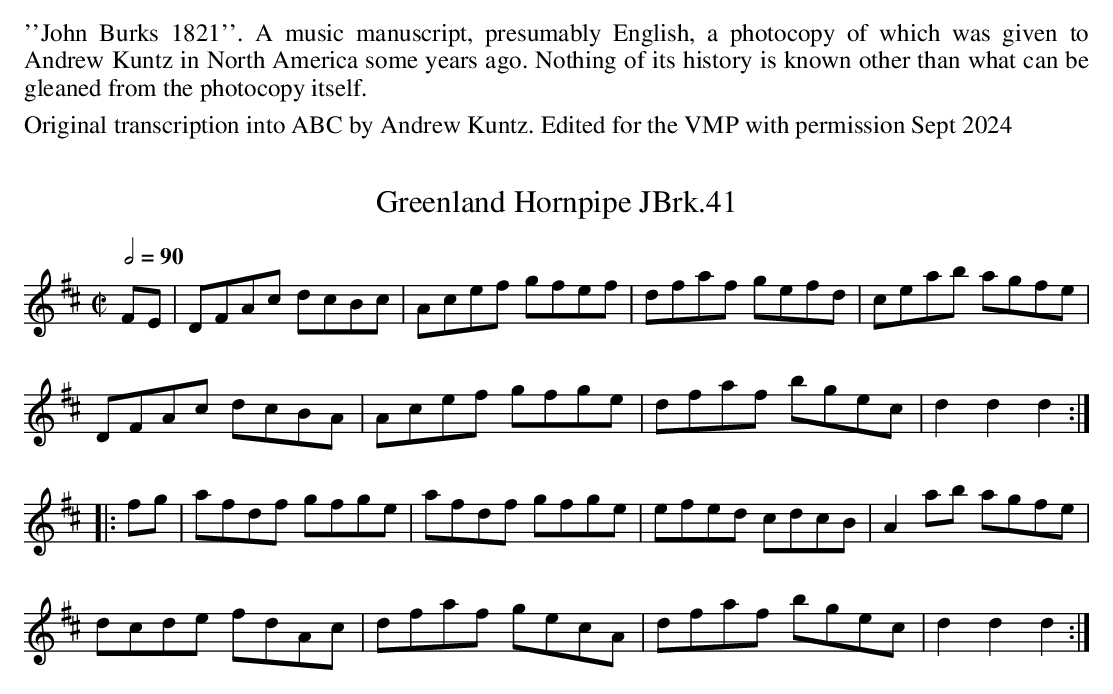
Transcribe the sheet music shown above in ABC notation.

X:1
T:Greenland Hornpipe JBrk.41
Q:1/2=90
M:C|
L:1/8
K:C
K:D
FE|DFAc dcBc|Acef gfef|dfaf gefd|ceab agfe|
DFAc dcBA|Acef gfge|dfaf bgec|d2d2d2:|
|:fg|afdf gfge|afdf gfge|efed cdcB|A2 ab agfe|
dcde fdAc|dfaf gecA|dfaf bgec|d2d2d2:|]
